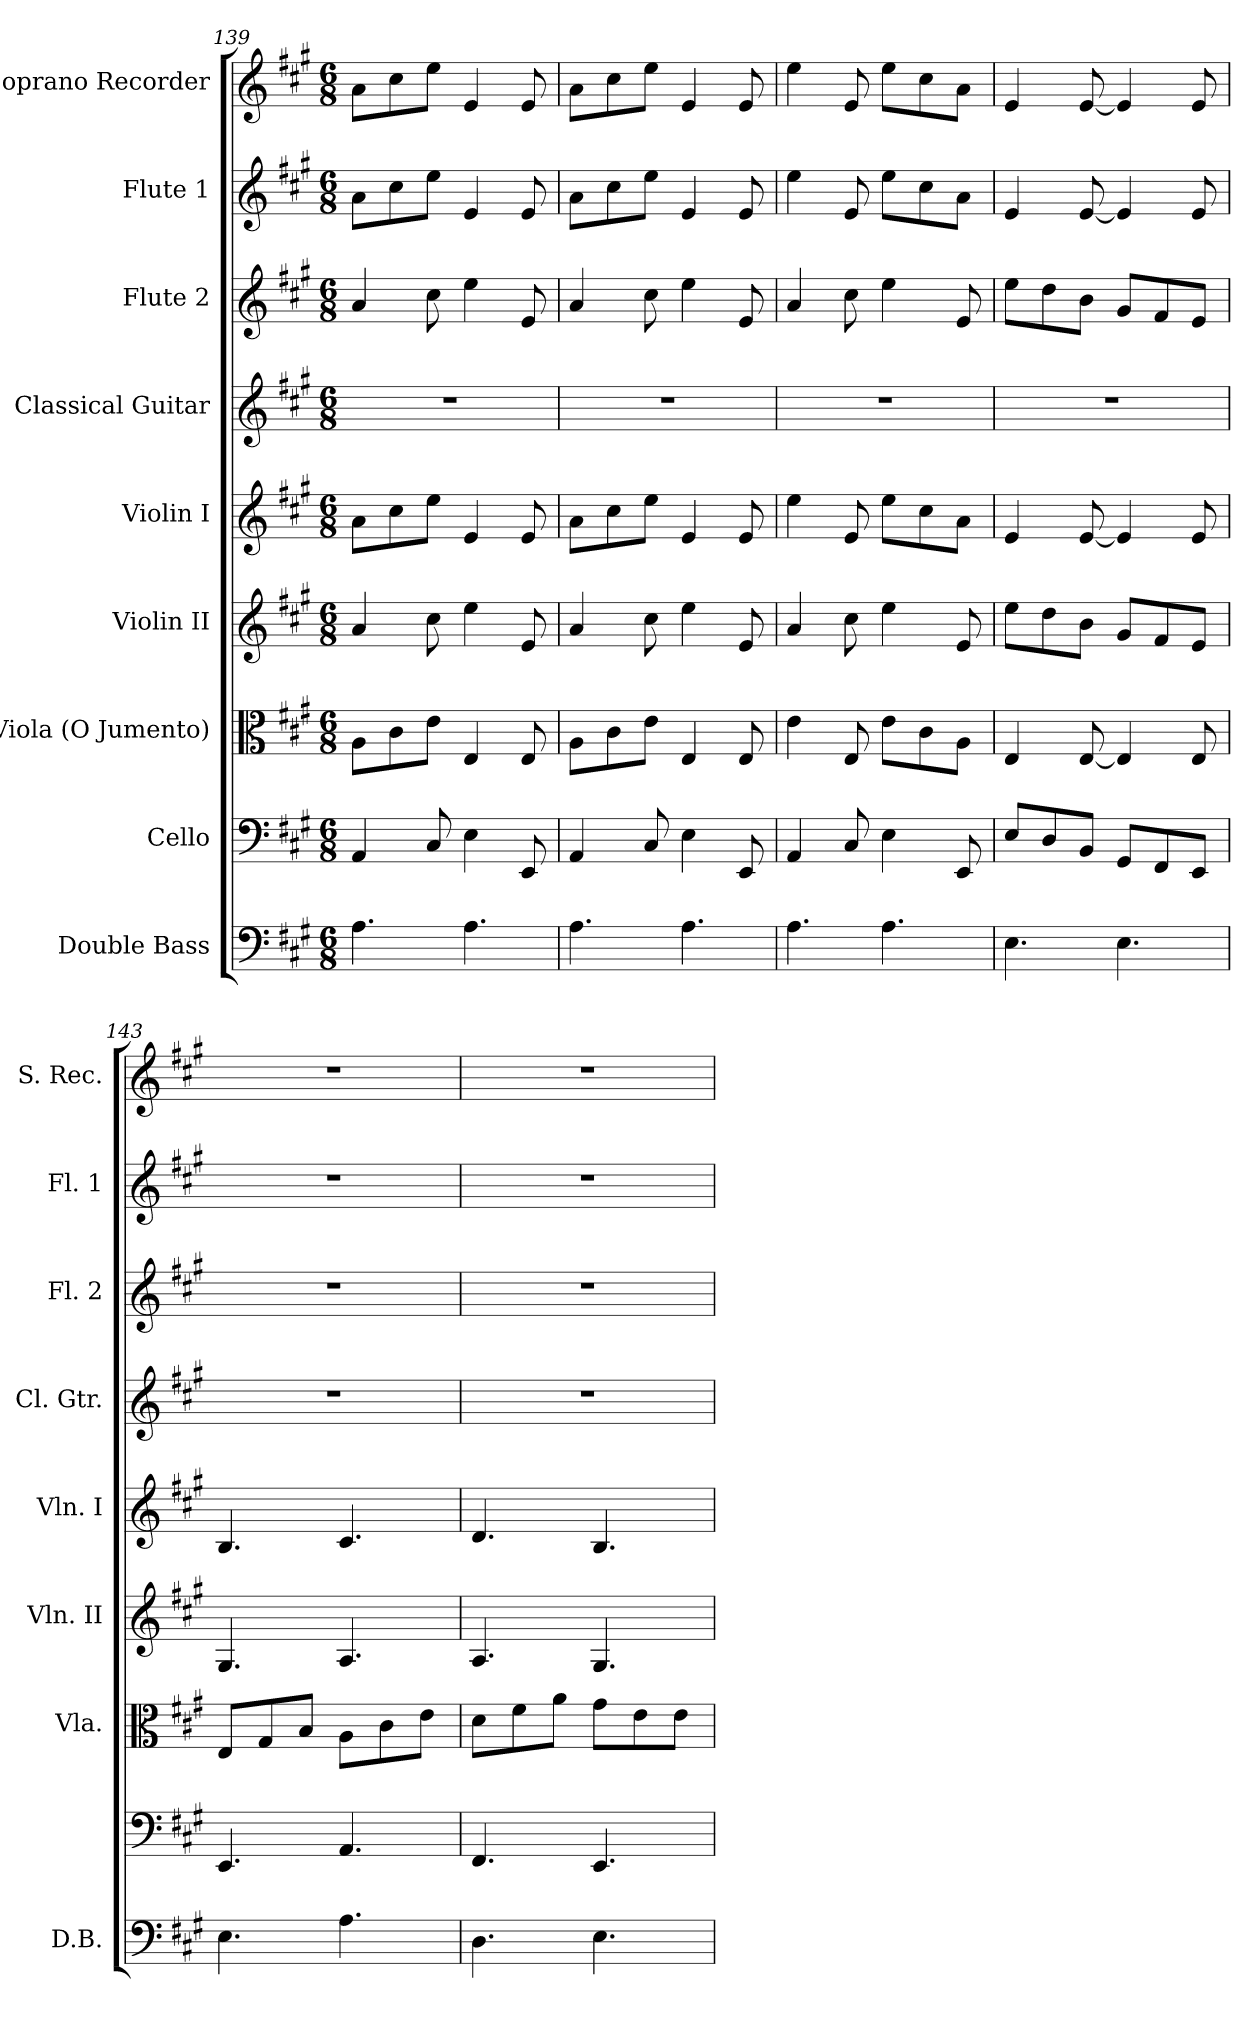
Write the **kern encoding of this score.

**kern	**kern	**kern	**kern	**kern	**kern	**kern	**kern	**kern
*part9	*part8	*part7	*part6	*part5	*part4	*part3	*part2	*part1
*staff9	*staff8	*staff7	*staff6	*staff5	*staff4	*staff3	*staff2	*staff1
*I"Double Bass	*I"Cello	*I"Viola (O Jumento)	*I"Violin II	*I"Violin I	*I"Classical Guitar	*I"Flute 2	*I"Flute 1	*I"Soprano Recorder
*I'D.B.	*	*I'Vla.	*I'Vln. II	*I'Vln. I	*I'Cl. Gtr.	*I'Fl. 2	*I'Fl. 1	*I'S. Rec.
!!LO:PB:g=z
*clefF4	*clefF4	*clefC3	*clefG2	*clefG2	*clefG2	*clefG2	*clefG2	*clefG2
*ITrd7c12	*	*	*	*	*ITrd7c12	*	*	*ITrd-7c-12
*k[f#c#g#]	*k[f#c#g#]	*k[f#c#g#]	*k[f#c#g#]	*k[f#c#g#]	*k[f#c#g#]	*k[f#c#g#]	*k[f#c#g#]	*k[f#c#g#]
*A:	*A:	*A:	*A:	*A:	*A:	*A:	*A:	*A:
*M6/8	*M6/8	*M6/8	*M6/8	*M6/8	*M6/8	*M6/8	*M6/8	*M6/8
=139	=139	=139	=139	=139	=139	=139	=139	=139
4.AA\	4AA/	8A\L	4a/	8a\L	2.r	4a/	8a\L	8aa\L
.	.	8c#\	.	8cc#\	.	.	8cc#\	8ccc#\
.	8C#/	8e\J	8cc#\	8ee\J	.	8cc#\	8ee\J	8eee\J
4.AA\	4E\	4E/	4ee\	4e/	.	4ee\	4e/	4ee/
.	8EE/	8E/	8e/	8e/	.	8e/	8e/	8ee/
=140	=140	=140	=140	=140	=140	=140	=140	=140
4.AA\	4AA/	8A\L	4a/	8a\L	2.r	4a/	8a\L	8aa\L
.	.	8c#\	.	8cc#\	.	.	8cc#\	8ccc#\
.	8C#/	8e\J	8cc#\	8ee\J	.	8cc#\	8ee\J	8eee\J
4.AA\	4E\	4E/	4ee\	4e/	.	4ee\	4e/	4ee/
.	8EE/	8E/	8e/	8e/	.	8e/	8e/	8ee/
=141	=141	=141	=141	=141	=141	=141	=141	=141
4.AA\	4AA/	4e\	4a/	4ee\	2.r	4a/	4ee\	4eee\
.	8C#/	8E/	8cc#\	8e/	.	8cc#\	8e/	8ee/
4.AA\	4E\	8e\L	4ee\	8ee\L	.	4ee\	8ee\L	8eee\L
.	.	8c#\	.	8cc#\	.	.	8cc#\	8ccc#\
.	8EE/	8A\J	8e/	8a\J	.	8e/	8a\J	8aa\J
=142	=142	=142	=142	=142	=142	=142	=142	=142
4.EE\	8E/L	4E/	8ee\L	4e/	2.r	8ee\L	4e/	4ee/
.	8D/	.	8dd\	.	.	8dd\	.	.
.	8BB/J	[8E/	8b\J	[8e/	.	8b\J	[8e/	[8ee/
4.EE\	8GG#/L	4E/]	8g#/L	4e/]	.	8g#/L	4e/]	4ee/]
.	8FF#/	.	8f#/	.	.	8f#/	.	.
.	8EE/J	8E/	8e/J	8e/	.	8e/J	8e/	8ee/
=143	=143	=143	=143	=143	=143	=143	=143	=143
4.EE\	4.EE/	8E/L	4.G#/	4.B/	2.r	2.r	2.r	2.r
.	.	8G#/	.	.	.	.	.	.
.	.	8B/J	.	.	.	.	.	.
4.AA\	4.AA/	8A\L	4.A/	4.c#/	.	.	.	.
.	.	8c#\	.	.	.	.	.	.
.	.	8e\J	.	.	.	.	.	.
!!LO:PB:g=z
=144	=144	=144	=144	=144	=144	=144	=144	=144
4.DD\	4.FF#/	8d\L	4.A/	4.d/	2.r	2.r	2.r	2.r
.	.	8f#\	.	.	.	.	.	.
.	.	8a\J	.	.	.	.	.	.
4.EE\	4.EE/	8g#\L	4.G#/	4.B/	.	.	.	.
.	.	8e\	.	.	.	.	.	.
.	.	8e\J	.	.	.	.	.	.
=	=	=	=	=	=	=	=	=
*-	*-	*-	*-	*-	*-	*-	*-	*-
